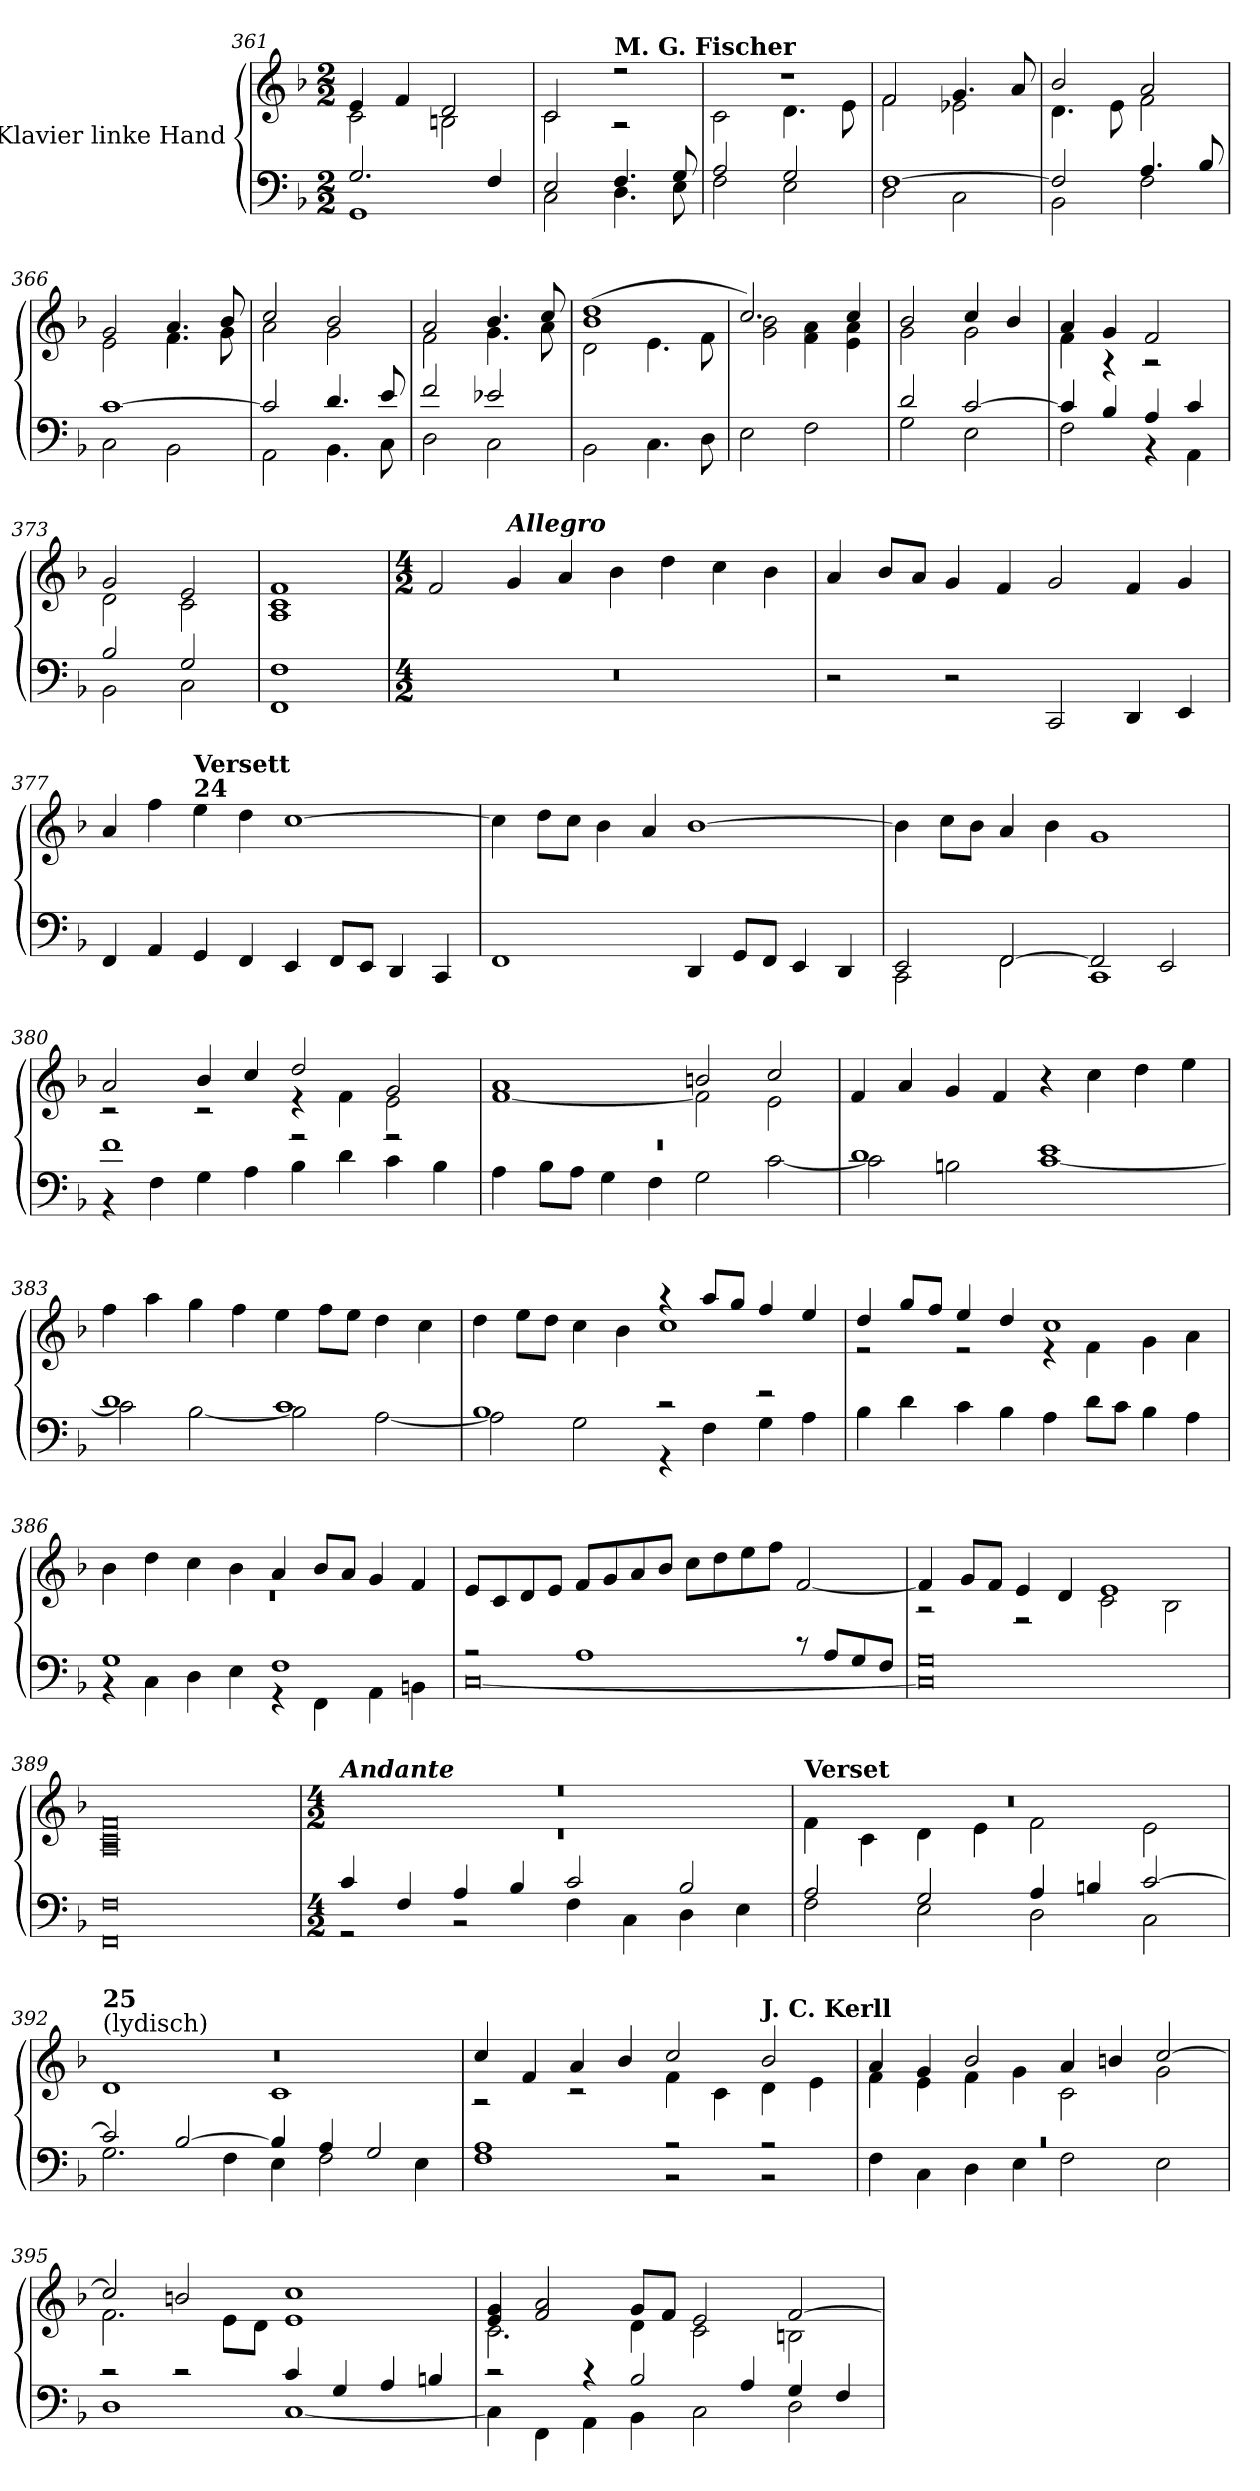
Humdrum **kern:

**kern	**kern
*part1	*part1
*staff2	*staff1
*I"Klavier linke Hand	*
!!LO:LB:g=z
*clefF4	*clefG2
*k[b-]	*k[b-]
*M2/2	*M2/2
=361	=361
*^	*^
2.G/	1GG	4e/	2c\
.	.	4f/	.
.	.	2d/	2Bn\
4F/	.	.	.
=362	=362	=362	=362
2E/	2C\	2c/	2c\
!	!	!LO:TX:a:B:t=M. G. Fischer	!
4.F/	4.D\	2r	2r
8G/	8E\	.	.
=363	=363	=363	=363
2A/	2F\	1r	2c\
2G/	2E\	.	4.d\
.	.	.	8e\
!!LO:LB:g=z	!!
=364	=364	=364	=364
[1F	2D\	2f/	2f\
.	2C\	4.g/	2e-X\
.	.	8a/	.
=365	=365	=365	=365
2F/]	2BB-\	2b-/	4.d\
.	.	.	8e\
4.A/	2F\	2a/	2f\
8B-/	.	.	.
=366	=366	=366	=366
[1c	2C\	2g/	2e\
.	2BB-\	4.a/	4.f\
.	.	8b-/	8g\
=367	=367	=367	=367
2c/]	2AA\	2cc/	2a\
4.d/	4.BB-\	2b-/	2g\
8e/	8C\	.	.
=368	=368	=368	=368
2f/	2D\	2a/	2f\
2e-X/	2C\	4.b-/	4.g\
.	.	8cc/	8a\
=369	=369	=369	=369
1ryy	2BB-\	(1b- 1dd	2d\
.	4.C\	.	4.e\
.	8D\	.	8f\
=370	=370	=370	=370
1ryy	2E\	2.cc/)	2g\ 2b-\
.	2F\	.	4f\ 4a\
.	.	4cc/	4e\ 4a\
!!LO:LB:g=z	!!
=371	=371	=371	=371
2d/	2G\	2b-/	2g\
[2c/	2E\	4cc/	2g\
.	.	4b-/	.
!!LO:LB:g=z	!!
=372	=372	=372	=372
4c/]	2F\	4a/	4f\
4B-/	.	4g/	4r
4A/	4r	2f/	2r
4c/	4AA\	.	.
=373	=373	=373	=373
2B-/	2BB-\	2g/	2d\
2G/	2C\	2e/	2c\
=374	=374	=374	=374
1F	1FF	1f	1A 1c
*v	*v	*	*
*	*v	*v
!!LO:LB:g=z
=375	=375
*M4/2	*M4/2
*^	*^
!	!	!LO:TX:a:B:t=D. Zipoli	!
*v	*v	*	*
*	*v	*v
0r	2f/
!	!LO:TX:a:Bi:t=Allegro
.	4g/
.	4a/
.	4b-\
.	4dd\
.	4cc\
.	4b-\
=376	=376
2r	4a/
.	8b-/L
.	8a/J
2r	4g/
.	4f/
2CC/	2g/
4DD/	4f/
4EE/	4g/
=377	=377
4FF/	4a/
4AA/	4ff\
!	!LO:TX:a:B:t=24
!	!LO:TX:a:B:t=Versett
4GG/	4ee\
4FF/	4dd\
4EE/	[1cc
8FF/L	.
8EE/J	.
4DD/	.
4CC/	.
!!LO:PB:g=z
=378	=378
1FF	4cc\]
.	8dd\L
.	8cc\J
.	4b-\
.	4a/
4DD/	[1b-
8GG/L	.
8FF/J	.
4EE/	.
4DD/	.
=379	=379
*^	*
2EE/	2CC\	4b-\]
.	.	8cc\L
.	.	8b-\J
[2FF/	2FF\	4a/
.	.	4b-\
2FF/]	1CC	1g
2EE/	.	.
!!LO:PB:g=z
=380	=380	=380
*	*	*^
1f	4r	2a/	2r
.	4F\	.	.
.	4G\	4b-/	2r
.	4A\	4cc/	.
2r	4B-\	2dd/	4r
.	4d\	.	4f\
2r	4c\	2g/	2e\
.	4B-\	.	.
=381	=381	=381	=381
0r	4A\	1a	[1f
.	8B-\L	.	.
.	8A\J	.	.
.	4G\	.	.
.	4F\	.	.
.	2G\	2bn/	2f\]
.	[2c\	2cc/	2e\
*	*	*v	*v
=382	=382	=382
1d	2c\]	4f/
.	.	4a/
.	2Bn\	4g/
.	.	4f/
1e	[1c	4r
.	.	4cc\
.	.	4dd\
.	.	4ee\
!!LO:LB:g=z
=383	=383	=383
1d	2c\]	4ff\
.	.	4aa\
.	[2B-\	4gg\
.	.	4ff\
1c	2B-\]	4ee\
.	.	8ff\L
.	.	8ee\J
.	[2A\	4dd\
.	.	4cc\
=384	=384	=384
*	*	*^
1B-	2A\]	4dd\	1ryy
.	.	8ee\L	.
.	.	8dd\J	.
.	2G\	4cc\	.
.	.	4b-\	.
2r	4r	4r	1cc
.	4F\	8aa/L	.
.	.	8gg/J	.
2r	4G\	4ff/	.
.	4A\	4ee/	.
!!LO:LB:g=z	!!
=385	=385	=385	=385
0ryy	4B-\	4dd/	2r
.	4d\	8gg/L	.
.	.	8ff/J	.
.	4c\	4ee/	2r
.	4B-\	4dd/	.
.	4A\	1cc	4r
.	8d\L	.	4f\
.	8c\J	.	.
.	4B-\	.	4g\
.	4A\	.	4a\
=386	=386	=386	=386
1G	4r	4b-\	0r
.	4C\	4dd\	.
.	4D\	4cc\	.
.	4E\	4b-\	.
1F	4r	4a/	.
.	4FF\	8b-/L	.
.	.	8a/J	.
.	4AA\	4g/	.
.	4BBn\	4f/	.
*	*	*v	*v
!!LO:LB:g=z
=387	=387	=387
2r	[0C	8e/L
.	.	8c/
.	.	8d/
.	.	8e/J
1A	.	8f/L
.	.	8g/
.	.	8a/
.	.	8b-/J
.	.	8cc\L
.	.	8dd\
.	.	8ee\
.	.	8ff\J
8r	.	[2f/
8A/L	.	.
8G/	.	.
8F/J	.	.
=388	=388	=388
*	*	*^
0G	0C]	4f/]	2r
.	.	8g/L	.
.	.	8f/J	.
.	.	4e/	2r
.	.	4d/	.
.	.	1e	2c\
.	.	.	2B-\
=389	=389	=389	=389
0F	0FF	0f	0A 0c
!!LO:LB:g=z	!!
=390	=390	=390	=390
*M4/2	*	*M4/2	*
!	!	!LO:TX:a:Bi:t=Andante	!
4c/	2r	0r	0r
4F/	.	.	.
4A/	2r	.	.
4B-/	.	.	.
2c/	4F\	.	.
.	4C\	.	.
2B-/	4D\	.	.
.	4E\	.	.
=391	=391	=391	=391
!	!	!LO:TX:a:B:t=Verset	!
2A/	2F\	0r	4f\
.	.	.	4c\
2G/	2E\	.	4d\
.	.	.	4e\
4A/	2D\	.	2f\
4Bn/	.	.	.
[2c/	2C\	.	2e\
=392	=392	=392	=392
!	!	!LO:TX:a:t=(lydisch)	!
!	!	!LO:TX:a:B:t=25	!
2c/]	2.G\	0r	1d
[2B-/	.	.	.
.	4F\	.	.
4B-/]	4E\	.	1c
4A/	2F\	.	.
2G/	.	.	.
.	4E\	.	.
!!LO:LB:g=z	!!
=393	=393	=393	=393
1A	1F	4cc/	2r
.	.	4f/	.
.	.	4a/	2r
.	.	4b-/	.
2r	2r	2cc/	4f\
.	.	.	4c\
!	!	!LO:TX:a:B:t=J. C. Kerll	!
2r	2r	2b-/	4d\
.	.	.	4e\
!!LO:LB:g=z	!!
=394	=394	=394	=394
0r	4F\	4a/	4f\
.	4C\	4g/	4e\
.	4D\	2b-/	4f\
.	4E\	.	4g\
.	2F\	4a/	2c\
.	.	4bn/	.
.	2E\	[2cc/	2g\
=395	=395	=395	=395
2r	1D	2cc/]	2.f\
2r	.	2bn/	.
.	.	.	8e\L
.	.	.	8d\J
4c/	[1C	1cc	1e
4G/	.	.	.
4A/	.	.	.
4Bn/	.	.	.
=396	=396	=396	=396
2r	4C\]	4e/ 4g/	2.c\
.	4FF\	2f/ 2a/	.
4r	4AA\	.	.
2B-/	4BB-\	8g/L	4d\
.	.	8f/J	.
.	2C\	2e/	2c\
4A/	.	.	.
4G/	2D\	[2f/	2Bn\
4F/	.	.	.
*v	*v	*	*
*	*v	*v
=	=
*-	*-
